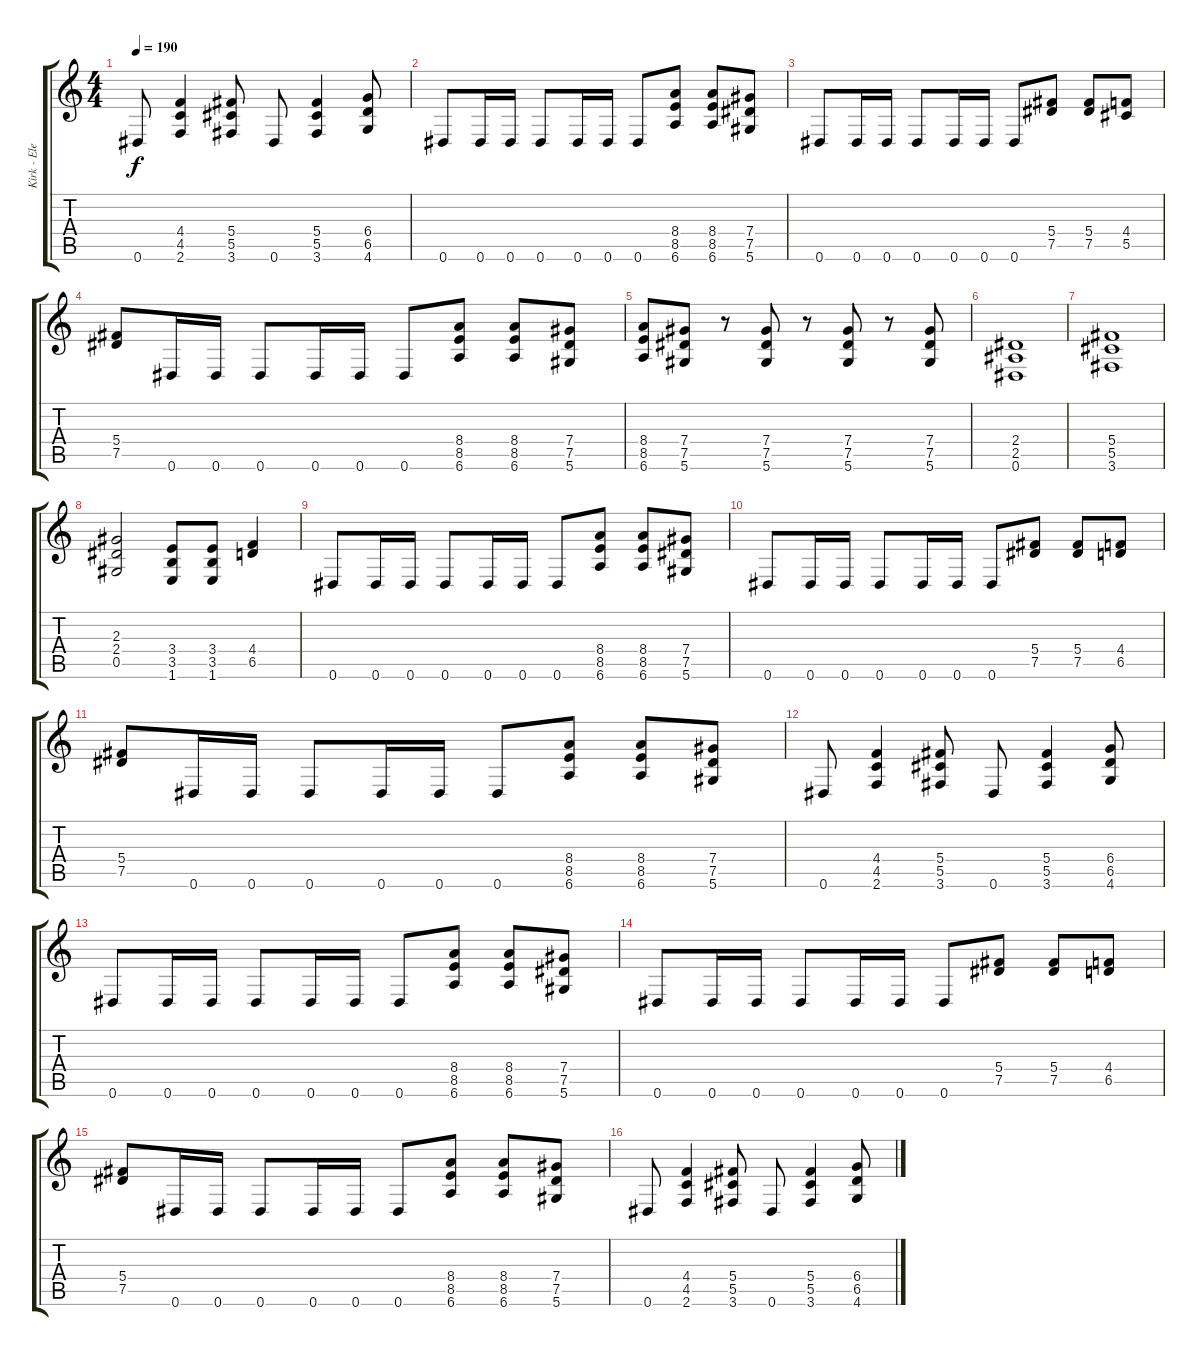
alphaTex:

\track ("Kirk - Electric" "Kirk - Ele") {instrument overdrivenguitar}
\staff {score tabs}
\tuning (Eb4 Bb3 Gb3 Db3 Ab2 Eb2) {hide}
\ts (4 4)
\tempo 190
\clef g2
\ks c
0.6.8{dy f} (4.4 4.5 2.6).4 (5.4 5.5 3.6).8 0.6.8 (5.4 5.5 3.6).4 (6.4 6.5 4.6).8 |
0.6.8 0.6.16 0.6.16 0.6.8 0.6.16 0.6.16 0.6.8 (8.4 8.5 6.6).8 (8.4 8.5 6.6).8 (7.4 7.5 5.6).8 |
0.6.8 0.6.16 0.6.16 0.6.8 0.6.16 0.6.16 0.6.8 (5.4 7.5).8 (5.4 7.5).8 (4.4 5.5).8 |
(5.4 7.5).8 0.6.16 0.6.16 0.6.8 0.6.16 0.6.16 0.6.8 (8.4 8.5 6.6).8 (8.4 8.5 6.6).8 (7.4 7.5 5.6).8 |
(8.4 8.5 6.6).8 (7.4 7.5 5.6).8 r.8 (7.4 7.5 5.6).8 r.8 (7.4 7.5 5.6).8 r.8 (7.4 7.5 5.6).8 |
(2.4 2.5 0.6).1 |
(5.4 5.5 3.6).1 |
(2.3 2.4 0.5).2 (3.4 3.5 1.6).8 (3.4 3.5 1.6).8 (4.4 6.5).4 |
0.6.8 0.6.16 0.6.16 0.6.8 0.6.16 0.6.16 0.6.8 (8.4 8.5 6.6).8 (8.4 8.5 6.6).8 (7.4 7.5 5.6).8 |
0.6.8 0.6.16 0.6.16 0.6.8 0.6.16 0.6.16 0.6.8 (5.4 7.5).8 (5.4 7.5).8 (4.4 6.5).8 |
(5.4 7.5).8 0.6.16 0.6.16 0.6.8 0.6.16 0.6.16 0.6.8 (8.4 8.5 6.6).8 (8.4 8.5 6.6).8 (7.4 7.5 5.6).8 |
0.6.8 (4.4 4.5 2.6).4 (5.4 5.5 3.6).8 0.6.8 (5.4 5.5 3.6).4 (6.4 6.5 4.6).8 |
0.6.8 0.6.16 0.6.16 0.6.8 0.6.16 0.6.16 0.6.8 (8.4 8.5 6.6).8 (8.4 8.5 6.6).8 (7.4 7.5 5.6).8 |
0.6.8 0.6.16 0.6.16 0.6.8 0.6.16 0.6.16 0.6.8 (5.4 7.5).8 (5.4 7.5).8 (4.4 6.5).8 |
(5.4 7.5).8 0.6.16 0.6.16 0.6.8 0.6.16 0.6.16 0.6.8 (8.4 8.5 6.6).8 (8.4 8.5 6.6).8 (7.4 7.5 5.6).8 |
0.6.8 (4.4 4.5 2.6).4 (5.4 5.5 3.6).8 0.6.8 (5.4 5.5 3.6).4 (6.4 6.5 4.6).8
